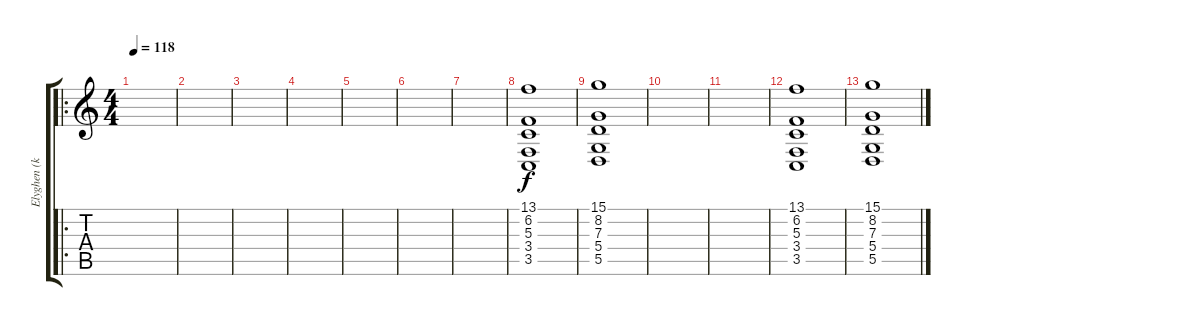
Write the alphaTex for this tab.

\track ("Elyghen (keyboards)" "Elyghen (k") {instrument synthstrings1}
\staff {score tabs}
\tuning (E4 B3 G3 D3 A2 E2) {hide}
\ro
\ts (4 4)
\tempo 118
\clef g2
\ks c
|
|
|
|
|
|
|
(13.1 6.2 5.3 3.4 3.5).1{volume 8} |
(15.1 8.2 7.3 5.4 5.5).1 |
|
|
(13.1 6.2 5.3 3.4 3.5).1 |
(15.1 8.2 7.3 5.4 5.5).1
